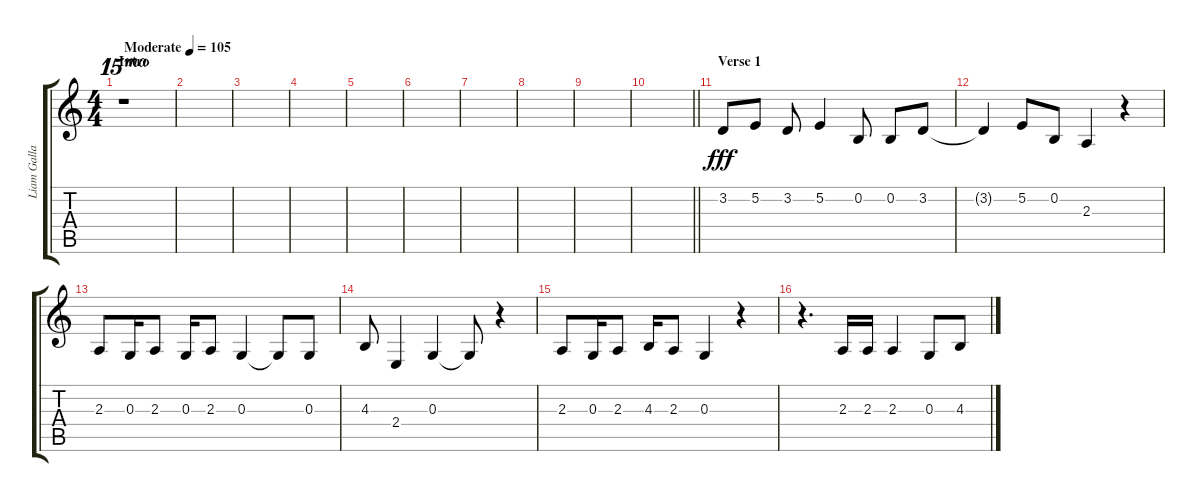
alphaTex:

\track ("Liam Gallagher" "Liam Galla") {instrument altosax}
\staff {score tabs}
\tuning (E4 B3 G3 D3 A2 E2) {hide}
\ts (4 4)
\section ("" "Intro")
\tempo (105 "Moderate")
\clef g2
\ks c
r.1{ot 15ma dy fff instrument altosax} |
|
|
|
|
|
|
|
|
\barLineRight lightlight
|
\section ("" "Verse 1")
3.2.8 5.2.8 3.2.8 5.2.4 0.2.8 0.2.8 3.2.8 |
3.2{t}.4 5.2.8 0.2.8 2.3.4 r.4 |
2.3.8 0.3.16 2.3.8 0.3.16 2.3.8 0.3.4 0.3{t}.8 0.3.8 |
4.3.8 2.4.4 0.3.4 0.3{t}.8 r.4 |
2.3.8 0.3.16 2.3.8 4.3.16 2.3.8 0.3.4 r.4 |
r.4{d} 2.3.16 2.3.16 2.3.4 0.3.8 4.3.8
